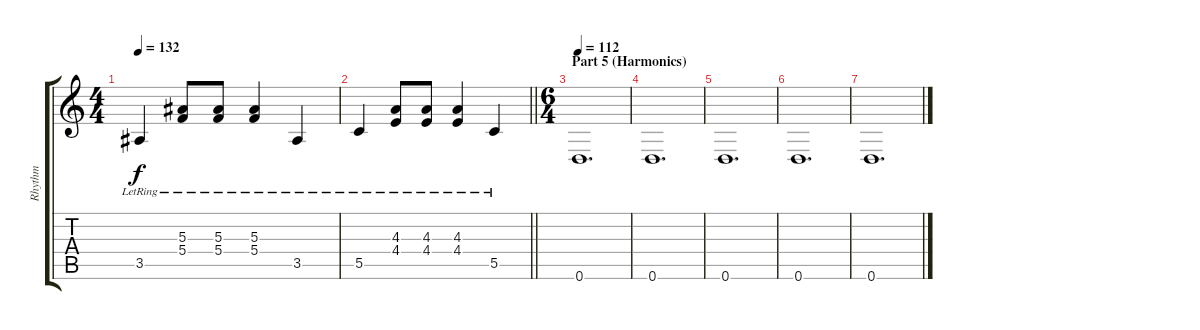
\track ("Rhythm" "Rhythm") {instrument electricguitarjazz}
\staff {score tabs}
\tuning (D4 A3 F3 C3 G2 D2) {hide}
\ts (4 4)
\tempo 132
\clef g2
\ks c
3.5{lr}.4{dy f} (5.3{lr} 5.4{lr}).8 (5.3{lr} 5.4{lr}).8 (5.3{lr} 5.4{lr}).4 3.5{lr}.4 |
\barLineRight lightlight
5.5{lr}.4 (4.3{lr} 4.4{lr}).8 (4.3{lr} 4.4{lr}).8 (4.3{lr} 4.4{lr}).4 5.5{lr}.4 |
\ts (6 4)
\section ("" "Part 5 (Harmonics)")
\tempo 112
0.6.1{d} |
0.6.1{d} |
0.6.1{d} |
0.6.1{d} |
0.6.1{d}
